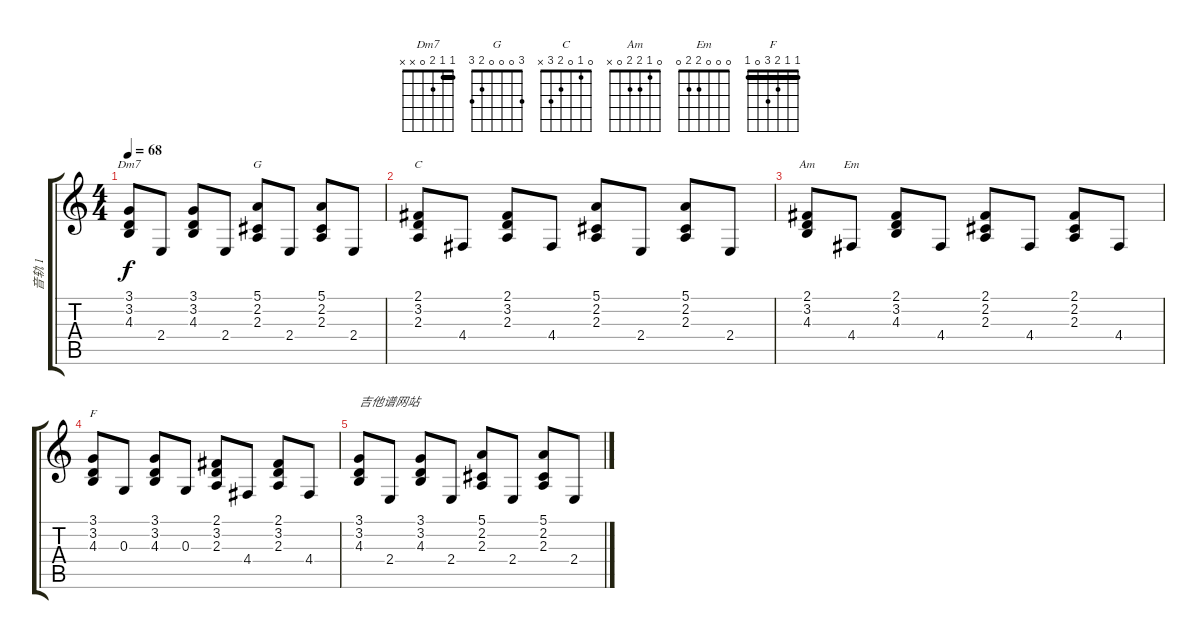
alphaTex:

\track ("音轨 1" "音轨 1") {instrument acousticgrandpiano}
\staff {score tabs}
\tuning (E4 B3 G3 D3 A2 E2) {hide}
\chord ("Dm7" 1 1 2 0 x x) {barre 1}
\chord ("G" 3 0 0 0 2 3)
\chord ("C" 0 1 0 2 3 x)
\chord ("Am" 0 1 2 2 0 x)
\chord ("Em" 0 0 0 2 2 0)
\chord ("F" 1 1 2 3 0 1) {barre 1}
\ts (4 4)
\tempo 68
\clef g2
\ks c
(3.1 3.2 4.3).8{ch "Dm7" dy f} 2.4.8 (3.1 3.2 4.3).8 2.4.8 (5.1 2.2 2.3).8{ch "G"} 2.4.8 (5.1 2.2 2.3).8 2.4.8 |
(2.1 3.2 2.3).8{ch "C"} 4.4.8 (2.1 3.2 2.3).8 4.4.8 (5.1 2.2 2.3).8 2.4.8 (5.1 2.2 2.3).8 2.4.8 |
(2.1 3.2 4.3).8{ch "Am"} 4.4.8{ch "Em"} (2.1 3.2 4.3).8 4.4.8 (2.1 2.2 2.3).8 4.4.8 (2.1 2.2 2.3).8 4.4.8 |
(3.1 3.2 4.3).8{ch "F"} 0.3.8 (3.1 3.2 4.3).8 0.3.8 (2.1 3.2 2.3).8 4.4.8 (2.1 3.2 2.3).8 4.4.8 |
(3.1 3.2 4.3).8{txt "吉他谱网站"} 2.4.8 (3.1 3.2 4.3).8 2.4.8 (5.1 2.2 2.3).8 2.4.8 (5.1 2.2 2.3).8 2.4.8
